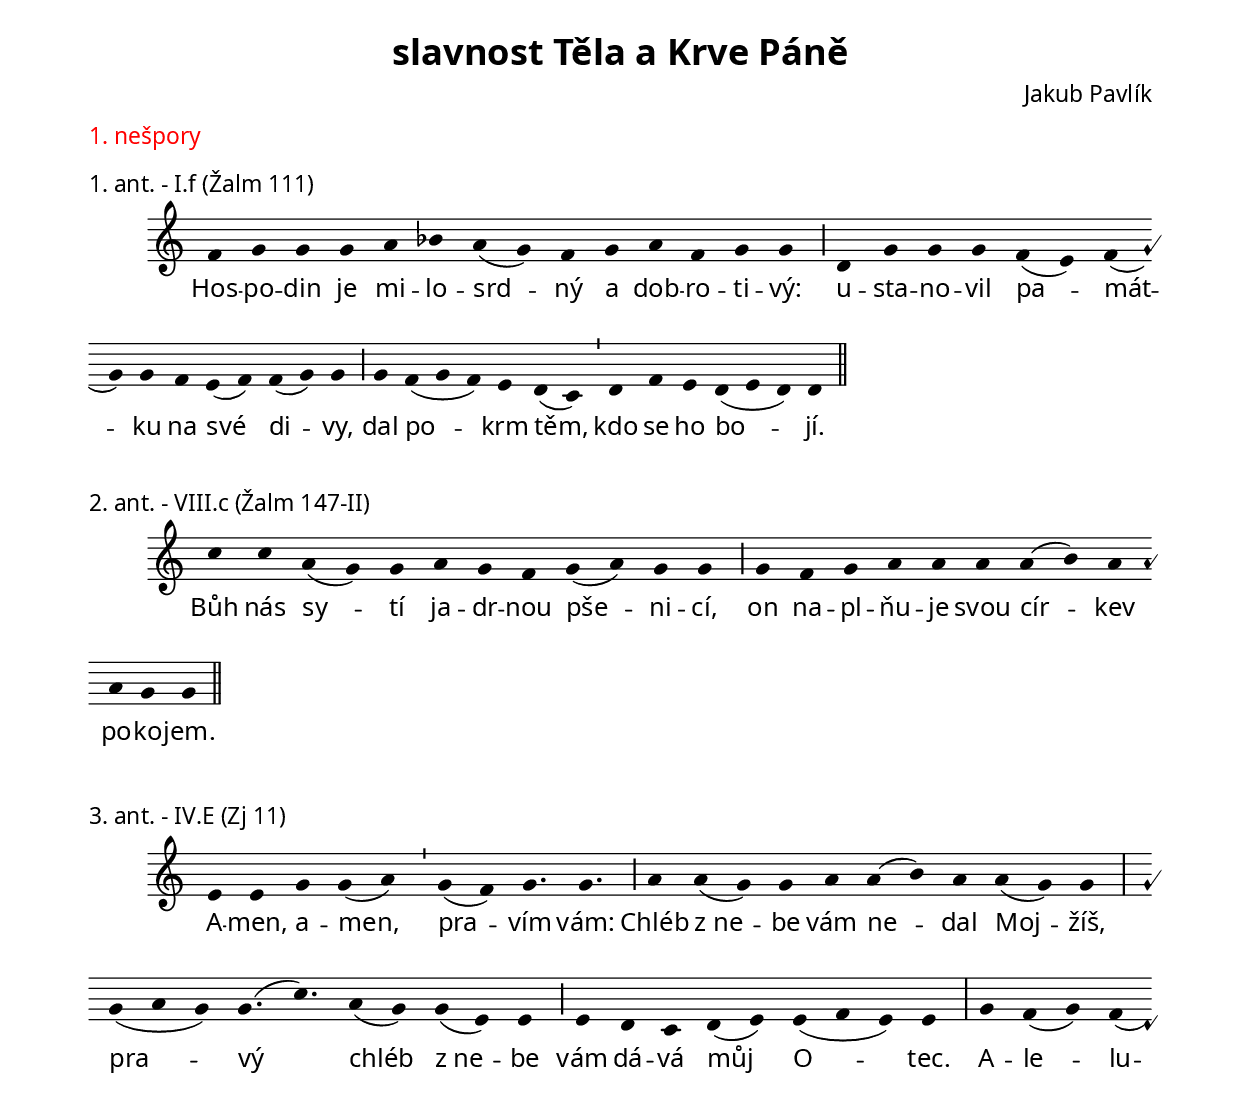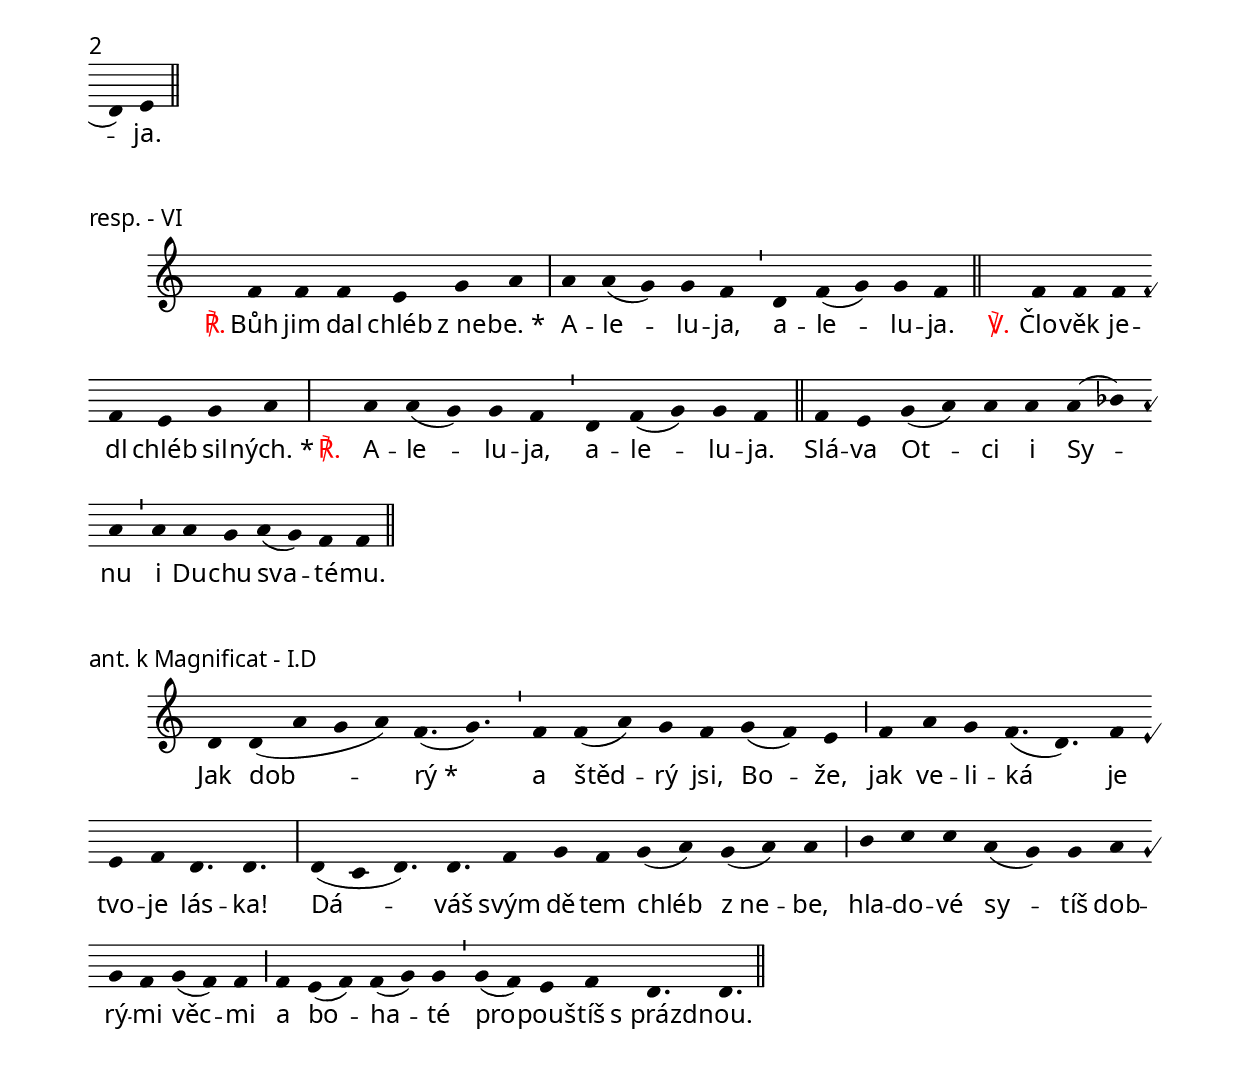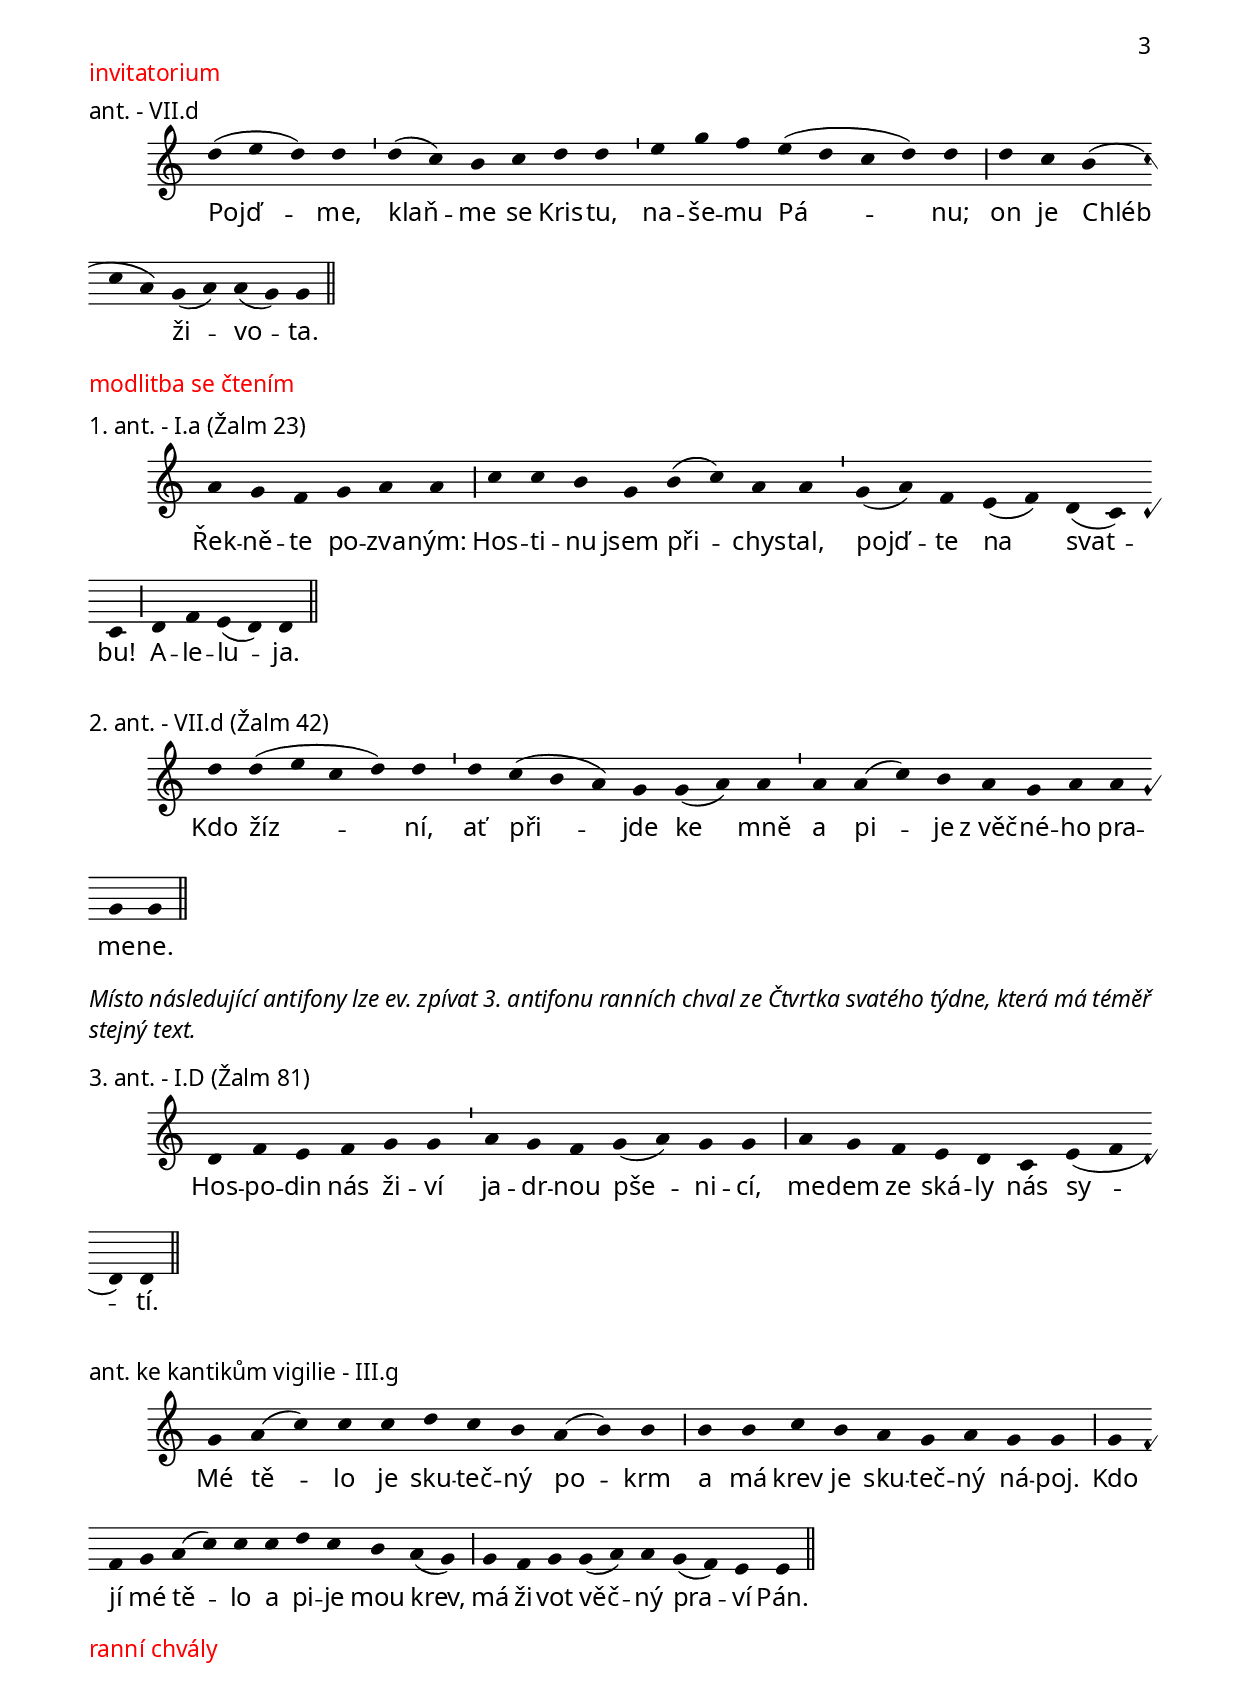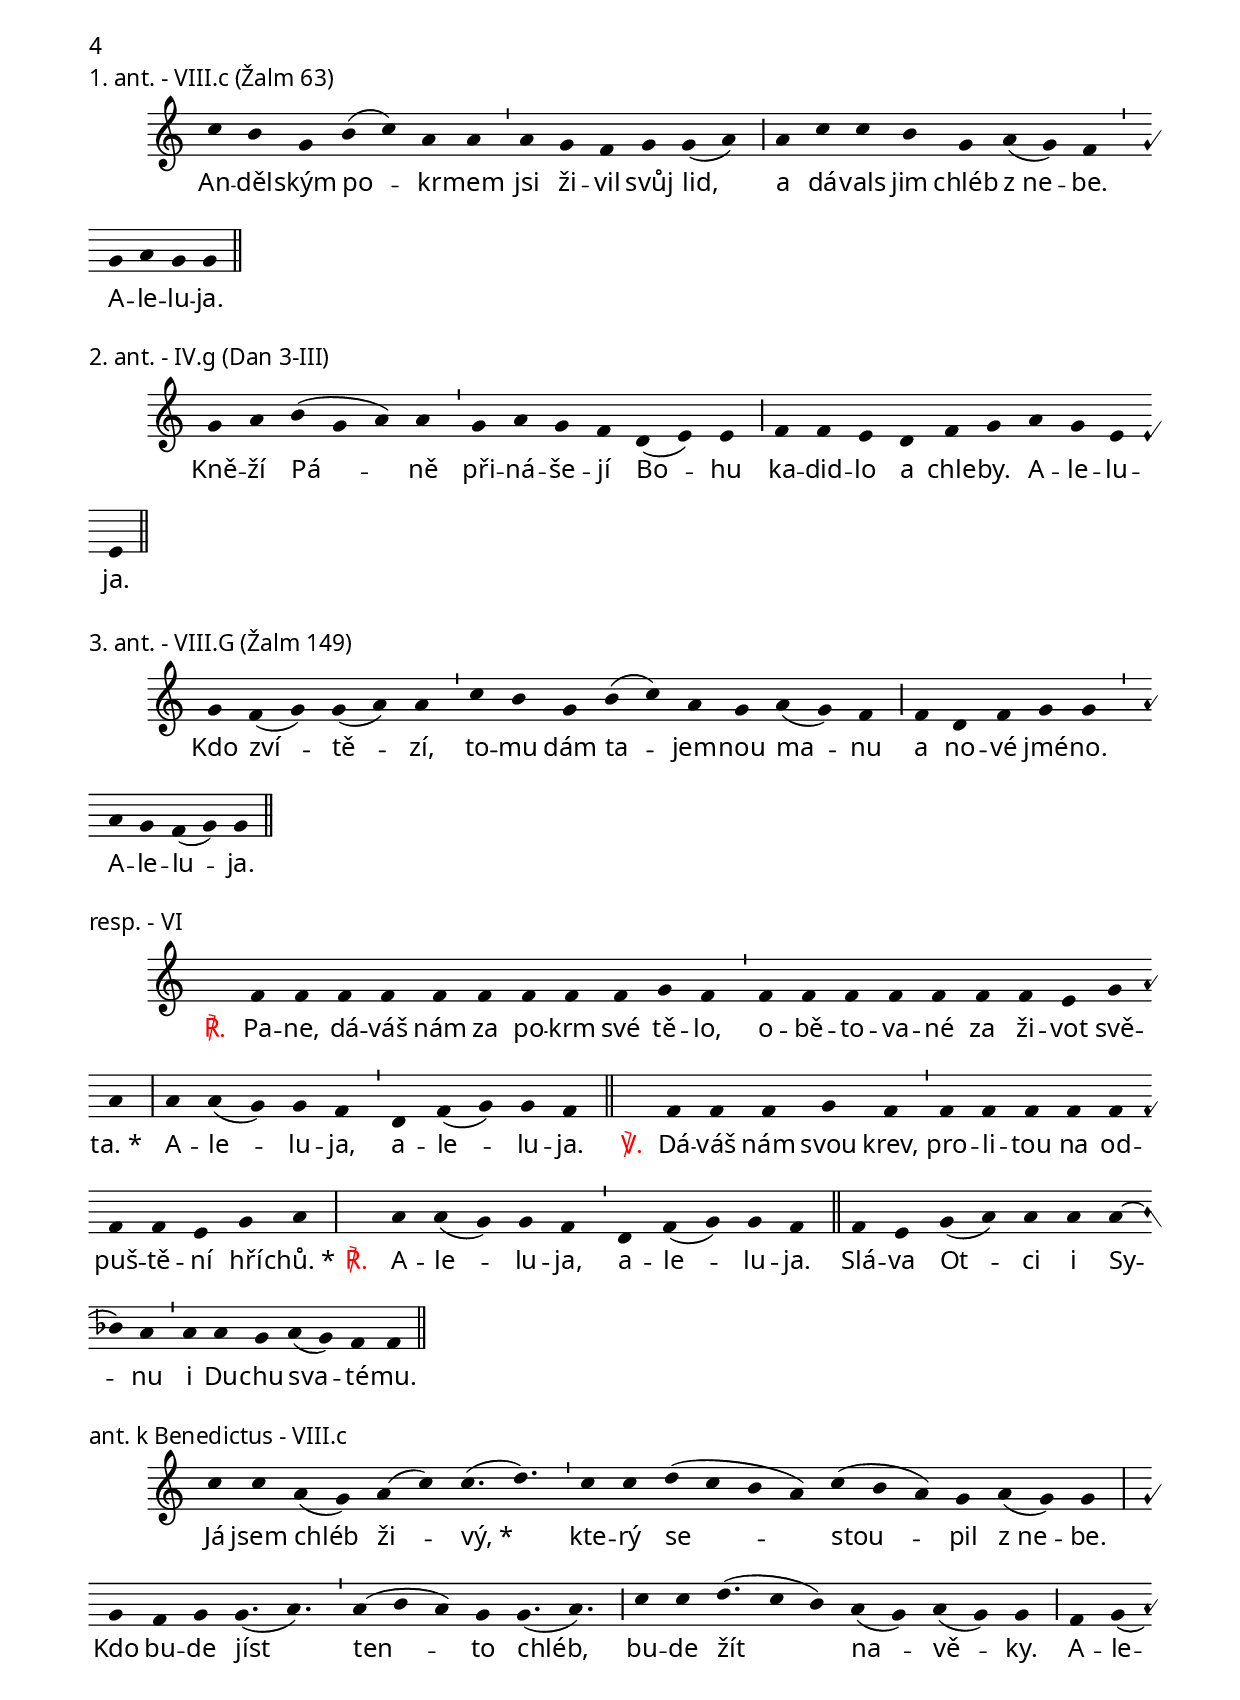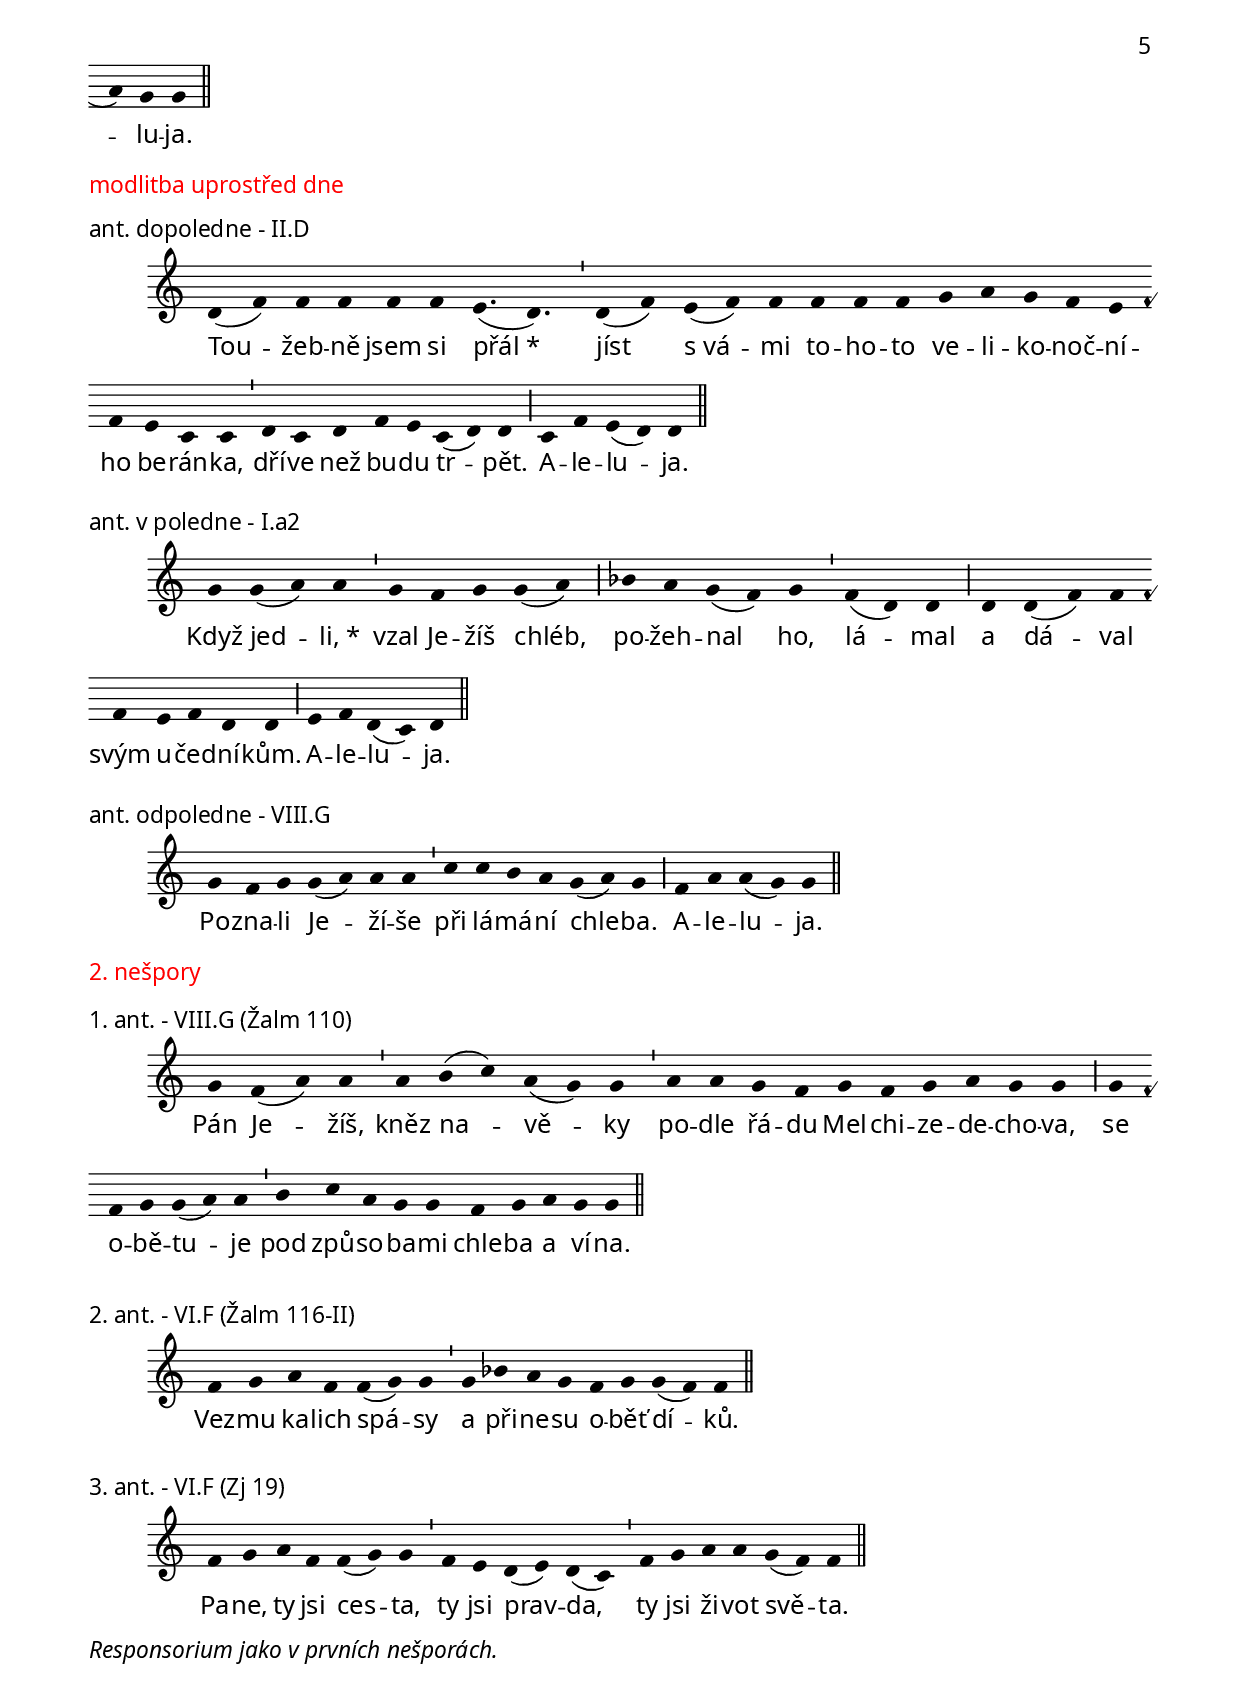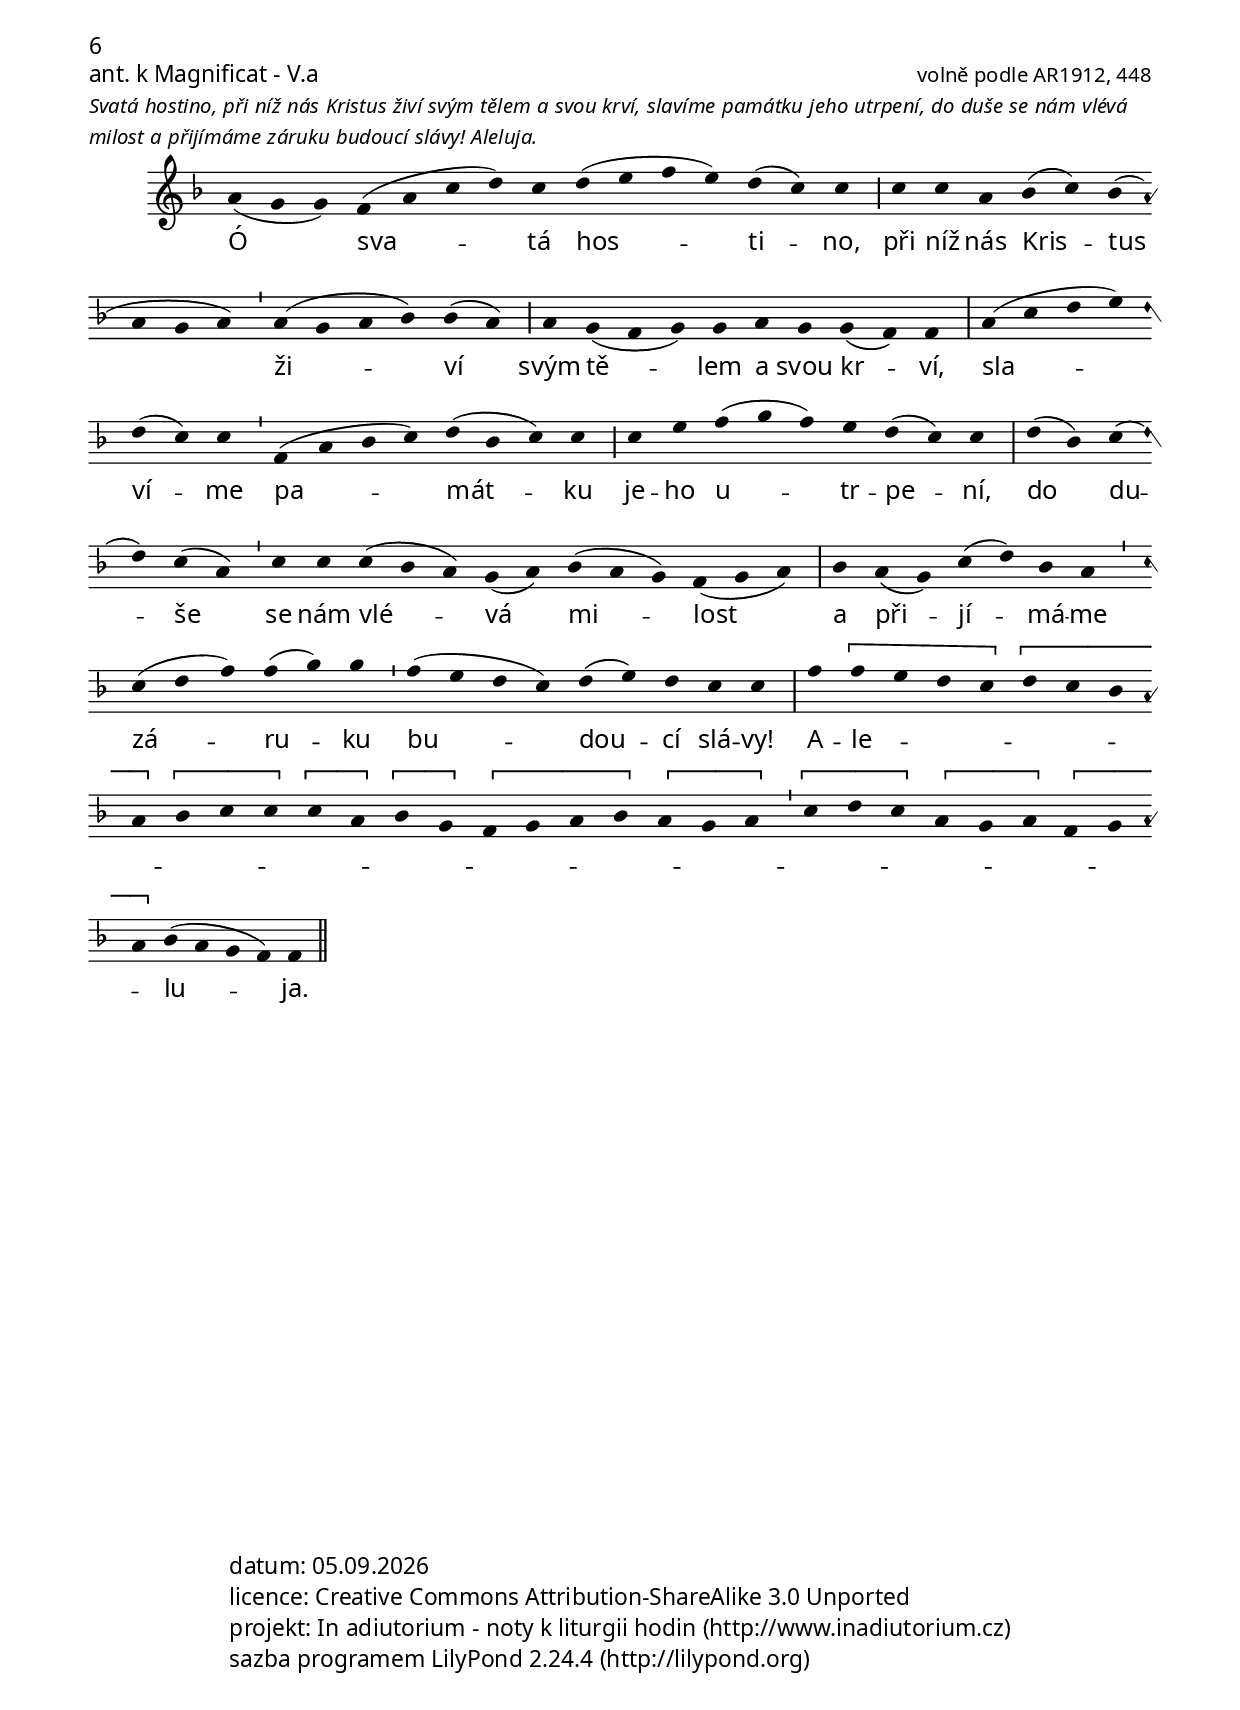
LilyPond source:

\version "2.18.0"

\header {
  title = "slavnost Těla a Krve Páně"
  composer = "Jakub Pavlík"
}

\include "spolecne.ly"
\include "dilyresponsorii.ly"

\markup {\nadpisHodinka {"1. nešpory"}}

\score {
  \relative c' {
    \choralniRezim
    f g g g a4 bes a( g) f g a f g g \barMaior
    d g g g f( e) f( g) g f e( f) f( g) g \barMaior
    g f( g f) e d( c) \barMin d f e d( e d) d \barFinalis
  }
  \addlyrics {
    Hos -- po -- din je mi -- lo -- srd -- ný a dob -- ro -- ti -- vý:
    u -- sta -- no -- vil pa -- mát -- ku na své di -- vy,
    dal po -- krm těm, kdo se ho bo -- jí.
  }
  \header {
    quid = "1. ant."
    modus = "I"
    differentia = "f"
    psalmus = "Žalm 111"
    placet = "recituje čistě na g"
    id = "1ne-a1"
    piece = \markup {\sestavTitulek}
  }
}

\score {
  \relative c'' {
    \choralniRezim
    c4 c a( g) g a g f g( a) g g \barMaior
    g f g a a a a( b) a a g g \barFinalis
  }
  \addlyrics {
    Bůh nás sy -- tí ja -- dr -- nou pše -- ni -- cí,
    on na -- pl -- ňu -- je svou cír -- kev po -- ko -- jem.
  }
  \header {
    quid = "2. ant."
    modus = "VIII"
    differentia = "c"
    psalmus = "Žalm 147-II"
    id = "1ne-a2"
    piece = \markup {\sestavTitulek}
  }
}

\score {
  \relative c' {
    \choralniRezim
    e4 e g g( a) \barMin g( f) g4. g \barMaior
    a4 a( g) g a a( b) a a( g) g \barMax
    g( a g) g4.( c) a4( g) g( e) e \barMaior
    e d c d( e) e( f e) e \barMax
    g f( g) f( d) e \barFinalis
  }
  \addlyrics {
    A -- men, a -- men, pra -- vím vám:
    Chléb z_ne -- be vám ne -- dal Moj -- žíš,
    pra -- vý chléb z_ne -- be vám dá -- vá můj O -- tec.
    A -- le -- lu -- ja.
  }
  \header {
    quid = "3. ant."
    modus = "IV"
    differentia = "E"
    psalmus = "Zj 11"
    placet = "aleluja lépe"
    id = "1ne-a3"
    piece = \markup {\sestavTitulek}
  }
}

\score {
  \relative c' {
    \choralniRezim

    % R
    \neviditelna f
    f4 f f e g a \barMax
    \respVIalelujaResponsum \barFinalis
    % V
    \neviditelna f
    f4 f f f e g a \barMax
    % R
    \neviditelna a
    \respVIalelujaResponsum \barFinalis
    % Slava
    \respVIalelujaDoxologie \barFinalis
  }
  \addlyrics {
    \Response Bůh jim dal chléb z_ne -- be._*
    A -- le -- lu -- ja, a -- le -- lu -- ja.
    \Verse Člo -- věk je -- dl chléb sil -- ných._*
    \Response A -- le -- lu -- ja, a -- le -- lu -- ja.
    \textRespDoxologie
  }
  \header {
    quid = "resp."
    modus = "VI"
    id = "1ne-resp"
    piece = \markup {\sestavTitulekResp}
  }
}

\score {
  \relative c' {
    \choralniRezim
    d4 d( a' g a) f4.( g) \barMin f4 f( a) g f g( f) e \barMaior
    f a g f4.( d) f4 e f d4. d \barMax

    d4( c d4.) d f4 g f g( a) g( a) a \barMaior
    b c c a( g) g a g f g( f) f \barMaior
    f e( f) f( g) g \barMin g( f) e f d4. d \barFinalis
  }
  \addlyrics {
    Jak dob -- rý_* a štěd -- rý jsi, Bo -- že,
    jak ve -- li -- ká je tvo -- je lás -- ka!

    Dá -- váš svým dě -- tem chléb z_ne -- be,
    hla -- do -- vé sy -- tíš dob -- rý -- mi věc -- mi
    a bo -- ha -- té pro -- pouš -- tíš s_prázd -- nou.
  }
  \header {
    quid = "ant. k Magnificat"
    modus = "I"
    differentia = "D"
    psalmus = ""
    id = "1ne-amag"
    piece = \markup {\sestavTitulekBezZalmu}
  }
}

\pageBreak % ZLOM

\markup {\nadpisHodinka {"invitatorium"}}

\score {
  \relative c'' {
    \choralniRezim
    d4( e d) d \barMin
    d( c) b c d d \barMin e g f e( d c d) d \barMaior
    d c b( c a) g( a) a( g) g \barFinalis
  }
  \addlyrics {
    Pojď -- me, klaň -- me se Kris -- tu, na -- še -- mu Pá -- nu;
    on je Chléb ži -- vo -- ta.
  }
  \header {
    quid = "ant."
    modus = "VII"
    differentia = "d"
    psalmus = ""
    fial = "velikonoce_antifony.ly#invit2?zacatek"
    placet = "_chléb života_ nepěkné; celek působí nevyváženě"
    id = "invit"
    piece = \markup {\sestavTitulekBezZalmu}
  }
}

\markup {\nadpisHodinka {"modlitba se čtením"}}

\score {
  \relative c'' {
    \choralniRezim
    a4 g f g a a \barMaior
    c c b g b( c) a a \barMin
    g( a) f e( f) d( c) c \barMaior
    d f e( d) d \barFinalis
  }
  \addlyrics {
    Řek -- ně -- te po -- zva -- ným:
    Hos -- ti -- nu jsem při -- chys -- tal,
    pojď -- te na svat -- bu!
    A -- le -- lu -- ja.
  }
  \header {
    quid = "1. ant."
    modus = "I"
    differentia = "a"
    psalmus = "Žalm 23"
    id = "mc-a1"
    piece = \markup {\sestavTitulek}
  }
}

\score {
  \relative c'' {
    \choralniRezim
    d4 d( e c d) d \barMin
    d c( b a) g g( a) a \barMin
    a a( c) b a g a a g g \barFinalis
  }
  \addlyrics {
    Kdo žíz -- ní,
    ať při -- jde ke mně
    a pi -- je z_věč -- né -- ho pra -- me -- ne.
  }
  \header {
    quid = "2. ant."
    modus = "VII"
    differentia = "d"
    psalmus = "Žalm 42"
    fial = "mezidobi_nejsvsrdce.ly#rch-a1?cast=1,2"
    placet = "závěr lépe"
    id = "mc-a2"
    piece = \markup {\sestavTitulek}
  }
}

\markup\justify\italic{
  Místo následující antifony lze ev. zpívat
  3. antifonu ranních chval ze Čtvrtka svatého týdne,
  která má téměř stejný text.
}

\score {
  \relative c' {
    \choralniRezim
    d4 f e f g g \barMin
    a g f g( a) g g \barMaior
    a g f e d c e( f d) d \barFinalis
  }
  \addlyrics {
    Hos -- po -- din nás ži -- ví
    ja -- dr -- nou pše -- ni -- cí,
    me -- dem ze ská -- ly nás sy -- tí.
  }
  \header {
    quid = "3. ant."
    modus = "I"
    differentia = "D"
    psalmus = "Žalm 81"
    id = "mc-a3"
    piece = \markup {\sestavTitulek}
  }
}

\score {
  \relative c'' {
    \choralniRezim
    g4 a( c) c c d c b a( b) b \barMaior
    b b c b a g a g g \barMaior
    g f g a( c) c c d c b a( g) \barMaior
    g f g g( a) a
    g( f) e e \barFinalis
  }
  \addlyrics {
    Mé tě -- lo je sku -- teč -- ný po -- krm
    a má krev je sku -- teč -- ný ná -- poj.
    Kdo jí mé tě -- lo a pi -- je mou krev,
    má ži -- vot věč -- ný
    pra -- ví Pán.
  }
  \header {
    quid = "ant. ke kantikům vigilie"
    modus = "III"
    differentia = "g"
    psalmus = ""
    fial = "antifony/mezidobi_nedeleB_11_20.ly#ne20b-rch-ben?zacatek"
    placet = "závěr nic moc"
    id = "mc-avig"
    piece = \markup {\sestavTitulekBezZalmu}
  }
}

\markup {\nadpisHodinka {"ranní chvály"}}

\score {
  \relative c'' {
    \choralniRezim
    c4 b g b( c) a a \barMin
    a g f g g( a) \barMaior
    a c c b g a( g) f \barMin
    g a g g \barFinalis
  }
  \addlyrics {
    An -- děl -- ským po -- kr -- mem
    jsi ži -- vil svůj lid,
    a dá -- vals jim chléb z_ne -- be.
    A -- le -- lu -- ja.
  }
  \header {
    quid = "1. ant."
    modus = "VIII"
    differentia = "c"
    psalmus = "Žalm 63"
    id = "rch-a1"
    piece = \markup {\sestavTitulek}
  }
}

\score {
  \relative c'' {
    \choralniRezim
    g4 a b( g a) a \barMin
    g a g f d( e) e \barMaior
    f f e d f g
    a g e e \barFinalis
  }
  \addlyrics {
    Kně -- ží Pá -- ně
    při -- ná -- še -- jí Bo -- hu
    ka -- did -- lo a chle -- by.
    A -- le -- lu -- ja.
  }
  \header {
    quid = "2. ant."
    modus = "IV"
    differentia = "g"
    psalmus = "Dan 3-III"
    id = "rch-a2"
    piece = \markup {\sestavTitulek}
  }
}

\score {
  \relative c'' {
    \choralniRezim
    g4 f( g) g( a) a \barMin
    c b g b( c) a g a( g) f \barMaior
    f d f g g \barMin
    a g f( g) g \barFinalis
  }
  \addlyrics {
    Kdo zví -- tě -- zí,
    to -- mu dám ta -- jem -- nou ma -- nu
    a no -- vé jmé -- no.
    A -- le -- lu -- ja.
  }
  \header {
    quid = "3. ant."
    modus = "VIII"
    differentia = "G"
    psalmus = "Žalm 149"
    id = "rch-a3"
    piece = \markup {\sestavTitulek}
  }
}

\score {
  \relative c' {
    \choralniRezim

    % R
    \neviditelna f
    f4 f f f f f f f f g f \barMin
    f f f f f f f e g a \barMax
    \respVIalelujaResponsum \barFinalis
    % V
    \neviditelna f
    f f f g f \barMin
    f f f f f f f e g a \barMax
    % R
    \neviditelna a
    \respVIalelujaResponsum \barFinalis
    % Slava
    \respVIalelujaDoxologie \barFinalis
  }
  \addlyrics {
    \Response Pa -- ne, dá -- váš nám za po -- krm své tě -- lo, o -- bě -- to -- va -- né za ži -- vot svě -- ta._*
    A -- le -- lu -- ja, a -- le -- lu -- ja.
    \Verse Dá -- váš nám svou krev, pro -- li -- tou na od -- puš -- tě -- ní hří -- chů._*
    \Response A -- le -- lu -- ja, a -- le -- lu -- ja.
    \textRespDoxologie
  }
  \header {
    quid = "resp."
    modus = "VI"
    id = "rch-resp"
    piece = \markup {\sestavTitulekResp}
  }
}

\score {
  \relative c'' {
    \choralniRezim
    c4 c a( g) a( c) c4.( d) \barMin c4 c d( c b a) c( b a) g a( g) g \barMax
    g f g g4.( a) \barMin a4( b a) g g4.( a) \barMaior c4 c d4.( c4 b) a( g) a( g) g \barMaior
    f g( a) g g \barFinalis
  }
  \addlyrics {
    Já jsem chléb ži -- vý,_* kte -- rý se -- stou -- pil z_ne -- be.
    Kdo bu -- de jíst ten -- to chléb, bu -- de žít na -- vě -- ky.
    A -- le -- lu -- ja.
  }
  \header {
    quid = "ant. k Benedictus"
    modus = "VIII"
    differentia = "c"
    psalmus = ""
    placet = "_sestoupil_ je těžkopádné, text melismata moc dobře nenese;
    závěr není úplně uspokojivý"
    id = "rch-aben"
    piece = \markup {\sestavTitulekBezZalmu}
  }
}

\markup {\nadpisHodinka {"modlitba uprostřed dne"}}

\score {
  \relative c' {
    \choralniRezim
    d4( f) f f f f e4.( d) \barMin
    d4( f) e( f) f f f f g a g f e f e c c \barMin
    d c d f e c( d) d \barMaior
    c f e( d) d \barFinalis
  }
  \addlyrics {
    Tou -- žeb -- ně jsem si přál_*
    jíst s_vá -- mi to -- ho -- to ve -- li -- ko -- noč -- ní -- ho be -- rán -- ka,
    dří -- ve než bu -- du tr -- pět.
    A -- le -- lu -- ja.
  }
  \header {
    quid = "ant. dopoledne"
    modus = "II"
    differentia = "D"
    psalmus = ""
    id = "up-tercie"
    fons = "Svatý týden, čtvrtek, ad Benedictus; přidáno aleluja"
    fial = "pust_svatytyden.ly#ct-rch-aben?+aleluja"
    piece = \markup {\sestavTitulekBezZalmu}
  }
}

\score {
  \relative c'' {
    \choralniRezim
    g4 g( a) a \barMin g f g g( a) \barMaior
    bes4 a g( f) g \barMin
    f( d) d \barMaior d d( f) f f e f d d \barMaior
    e f d( c) d \barFinalis
  }
  \addlyrics {
    Když jed -- li,_* vzal Je -- žíš chléb,
    po -- žeh -- nal ho,
    lá -- mal a dá -- val svým u -- čed -- ní -- kům.
    A -- le -- lu -- ja.
  }
  \header {
    quid = "ant. v poledne"
    modus = "I"
    differentia = "a2"
    psalmus = ""
    id = "up-sexta"
    fial = "pust_triduum.ly#ct-nesp-mag?+aleluja"
    piece = \markup {\sestavTitulekBezZalmu}
  }
}

\score {
  \relative c'' {
    \choralniRezim
    g4 f g g( a) a a \barMin
    c c b a g( a) g \barMaior
    f a a( g) g \barFinalis
  }
  \addlyrics {
    Po -- zna -- li Je -- ží -- še
    při lá -- má -- ní chle -- ba.
    A -- le -- lu -- ja.
  }
  \header {
    quid = "ant. odpoledne"
    modus = "VIII"
    differentia = "G"
    psalmus = ""
    id = "up-nona"
    piece = \markup {\sestavTitulekBezZalmu}
  }
}

\markup {\nadpisHodinka {"2. nešpory"}}

\score {
  \relative c'' {
    \choralniRezim
    g4 f( a) a \barMin
    a b( c) a( g) g \barMin
    a a g f g f g a g g \barMaior
    g f g g( a) a \barMin
    b c a g g f g a g g \barFinalis
  }
  \addlyrics {
    Pán Je -- žíš,
    kněz na -- vě -- ky
    po -- dle řá -- du Mel -- chi -- ze -- de -- cho -- va,
    se o -- bě -- tu -- je
    pod způ -- so -- ba -- mi chle -- ba a ví -- na.
  }
  \header {
    quid = "1. ant."
    modus = "VIII"
    differentia = "G"
    psalmus = "Žalm 110"
    id = "2ne-a1"
    piece = \markup {\sestavTitulek}
  }
}

\score {
  \relative c' {
    \choralniRezim
    f4 g a f f( g) g \barMin
    g bes a g f g g( f) f \barFinalis
  }
  \addlyrics {
    Vez -- mu ka -- lich spá -- sy
    a při -- ne -- su o -- běť dí -- ků.
  }
  \header {
    quid = "2. ant."
    modus = "VI"
    differentia = "F"
    psalmus = "Žalm 116-II"
    id = "2ne-a2"
    piece = \markup {\sestavTitulek}
  }
}

\score {
  \relative c' {
    \choralniRezim
    f4 g a f f( g) g \barMin
    f e d( e) d( c) \barMin
    f g a a g( f) f \barFinalis
  }
  \addlyrics {
    Pa -- ne, ty jsi ces -- ta,
    ty jsi prav -- da,
    ty jsi ži -- vot svě -- ta.
  }
  \header {
    quid = "3. ant."
    modus = "VI"
    differentia = "F"
    psalmus = "Zj 19"
    id = "2ne-a3"
    piece = \markup {\sestavTitulek}
  }
}

\markup\italic{Responsorium jako v prvních nešporách.}

\score {
  \relative c'' {
    \choralniRezim
    \key f \major
    a4( g g) f4( a c d) c d( e f e) d( c) c \barMaior
    c c a bes( c) bes( a g a) \barMin a( g a bes) bes( a) \barMaior a g( f g) g a g g( f) f \barMax

    a( c d e) d( c) c \barMin f,( a bes c) d( bes c) c \barMaior
    c e f( g f) e d( c) c \barMax

    d( bes) c( d) c( a) \barMin c c c( bes a) g( a)
    bes( a g) f( g a) \barMax

    bes a( g) c( d) bes a \barMin
    c( d f) f( g) g \barMin f( e d c) d( e) d c c \barMax

    f
    \once \override Slur.stencil = ##f
    \[ f( e d c \] \[ d c bes a \] \[ bes c c \] \[ c a \] \[ bes g \]  \[ f g a bes \] \[ a g a \] \barMin
    \[ c d c \] \[ a g a \] \[ f g a) \]
    bes( a g f) f \barFinalis
  }
  \addlyrics {
    % Jedno dlouhe rozvite osloveni - bez jakehokoli nasledneho
    % sdeleni.
    Ó sva -- tá hos -- ti -- no,
    při níž nás Kris -- tus ži -- ví svým tě -- lem a svou kr -- ví,

    sla -- ví -- me pa -- mát -- ku je -- ho u -- tr -- pe -- ní,

    do du -- še se nám vlé -- vá mi -- lost

    a při -- jí -- má -- me zá -- ru -- ku bu -- dou -- cí slá -- vy!

    A -- le -- lu -- ja.
  }
  \header {
    textus_approbatus = "Svatá hostino,
    při níž nás Kristus živí svým tělem a svou krví,
    slavíme památku jeho utrpení,
    do duše se nám vlévá milost
    a přijímáme záruku budoucí slávy! Aleluja."
    fons_externus = "volně podle AR1912, 448"
    quid = "ant. k Magnificat"
    modus = "V"
    differentia = "a"
    psalmus = ""
    id = "2ne-amag-var2"
    piece = \markup {\sestavTitulekBezZalmu}
  }
}
